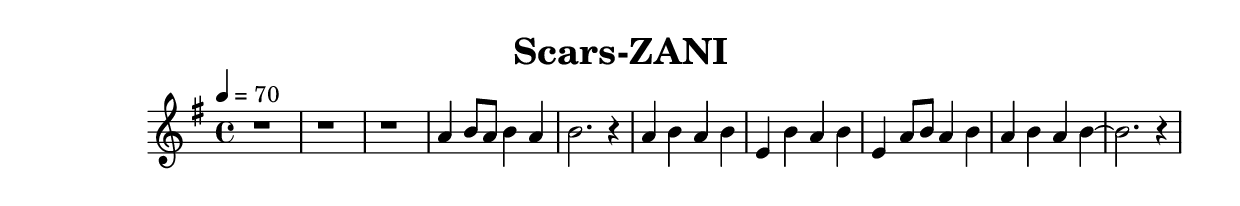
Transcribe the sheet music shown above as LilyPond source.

\header {
  title = "Scars-ZANI"
  composer = ""
}

\score {
  <<
  \relative g' { \key g \major \time 4/4 \tempo 4=70
    r1 | r |
    r | a4 b8 a b4 a | b2. r4 | a b a b | e, b' a b | e, a8 b a4 b |
    a b a b~ | b2. r4 |


  }
  
  >>
  \layout {}
  \midi {}
}